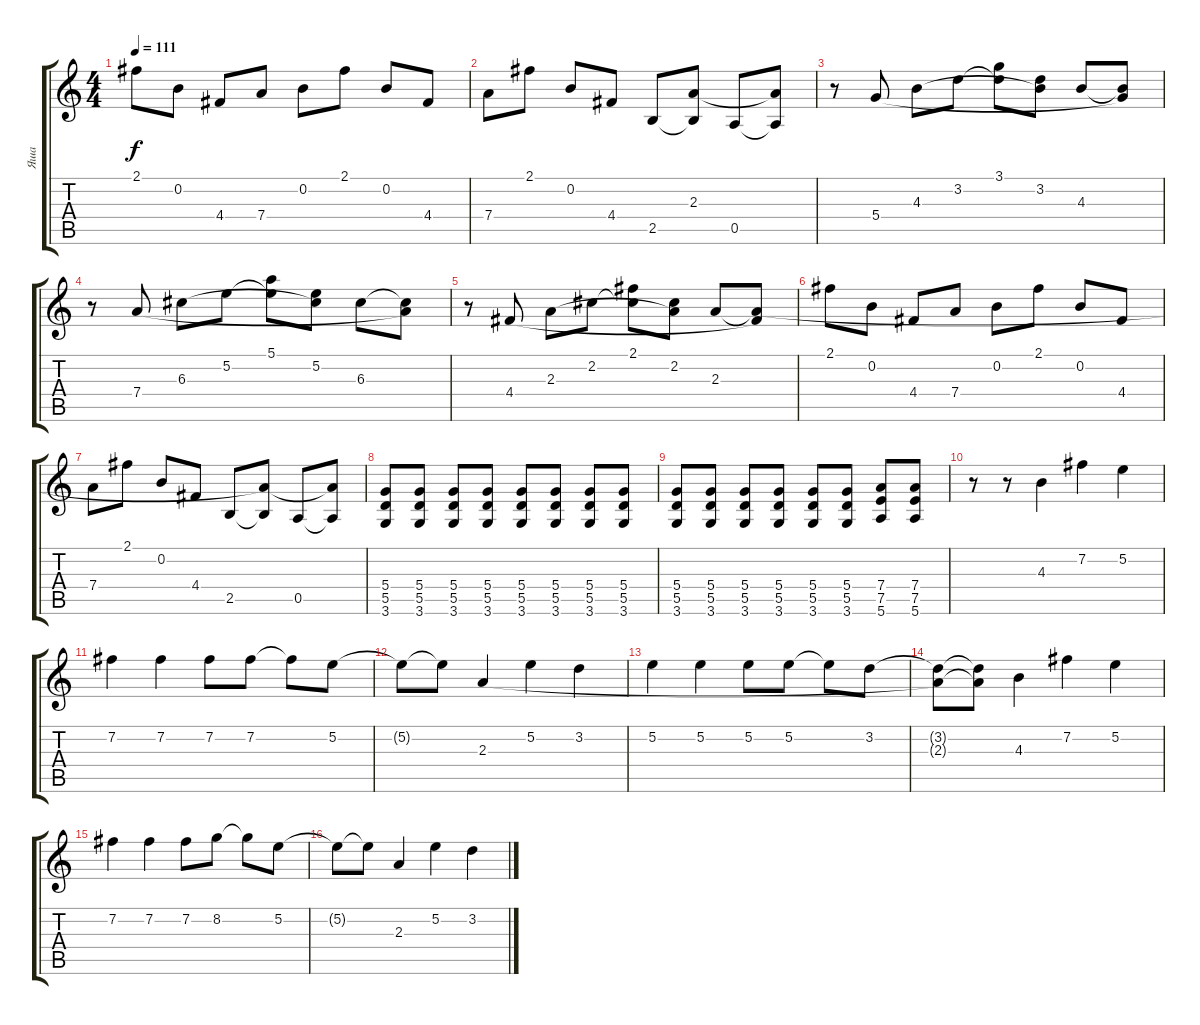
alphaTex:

\track ("Яша" "Яша") {instrument distortionguitar}
\staff {score tabs}
\tuning (E4 B3 G3 D3 A2 E2) {hide}
\ts (4 4)
\tempo 111
\clef g2
\ks c
2.1.8{dy f} 0.2.8 4.4.8 7.4.8 0.2.8 2.1.8 0.2.8 4.4.8 |
7.4.8 2.1.8 0.2.8 4.4.8 2.5.8 (2.3{t} 2.5{t}).8 0.5.8 (2.3{t} 0.5{t}).8 |
r.8 5.4.8 4.3.8 3.2.8 (3.1 3.2{t}).8 (3.2 4.3{t}).8 4.3.8 (4.3{t} 5.4{t}).8 |
r.8 7.4.8 6.3.8 5.2.8 (5.1 5.2{t}).8 (5.2 6.3{t}).8 6.3.8 (6.3{t} 7.4{t}).8 |
r.8 4.4.8 2.3.8 2.2.8 (2.1 2.2{t}).8 (2.2 2.3{t}).8 2.3.8 (2.3{t} 4.4{t}).8 |
2.1.8 0.2.8 4.4.8 7.4.8 0.2.8 2.1.8 0.2.8 4.4.8 |
7.4.8 2.1.8 0.2.8 4.4.8 2.5.8 (2.3{t} 2.5{t}).8 0.5.8 (2.3{t} 0.5{t}).8 |
(5.4 5.5 3.6).8 (5.4 5.5 3.6).8 (5.4 5.5 3.6).8 (5.4 5.5 3.6).8 (5.4 5.5 3.6).8 (5.4 5.5 3.6).8 (5.4 5.5 3.6).8 (5.4 5.5 3.6).8 |
(5.4 5.5 3.6).8 (5.4 5.5 3.6).8 (5.4 5.5 3.6).8 (5.4 5.5 3.6).8 (5.4 5.5 3.6).8 (5.4 5.5 3.6).8 (7.4 7.5 5.6).8 (7.4 7.5 5.6).8 |
r.8 r.8 4.3.4 7.2.4 5.2.4 |
7.2.4 7.2.4 7.2.8 7.2.8 7.2{t}.8 5.2.8 |
5.2{t}.8 5.2{t}.8 2.3.4 5.2.4 3.2.4 |
5.2.4 5.2.4 5.2.8 5.2.8 5.2{t}.8 3.2.8 |
(3.2{t} 2.3{t}).8 (3.2{t} 2.3{t}).8 4.3.4 7.2.4 5.2.4 |
7.2.4 7.2.4 7.2.8 8.2.8 8.2{t}.8 5.2.8 |
5.2{t}.8 5.2{t}.8 2.3.4 5.2.4 3.2.4
